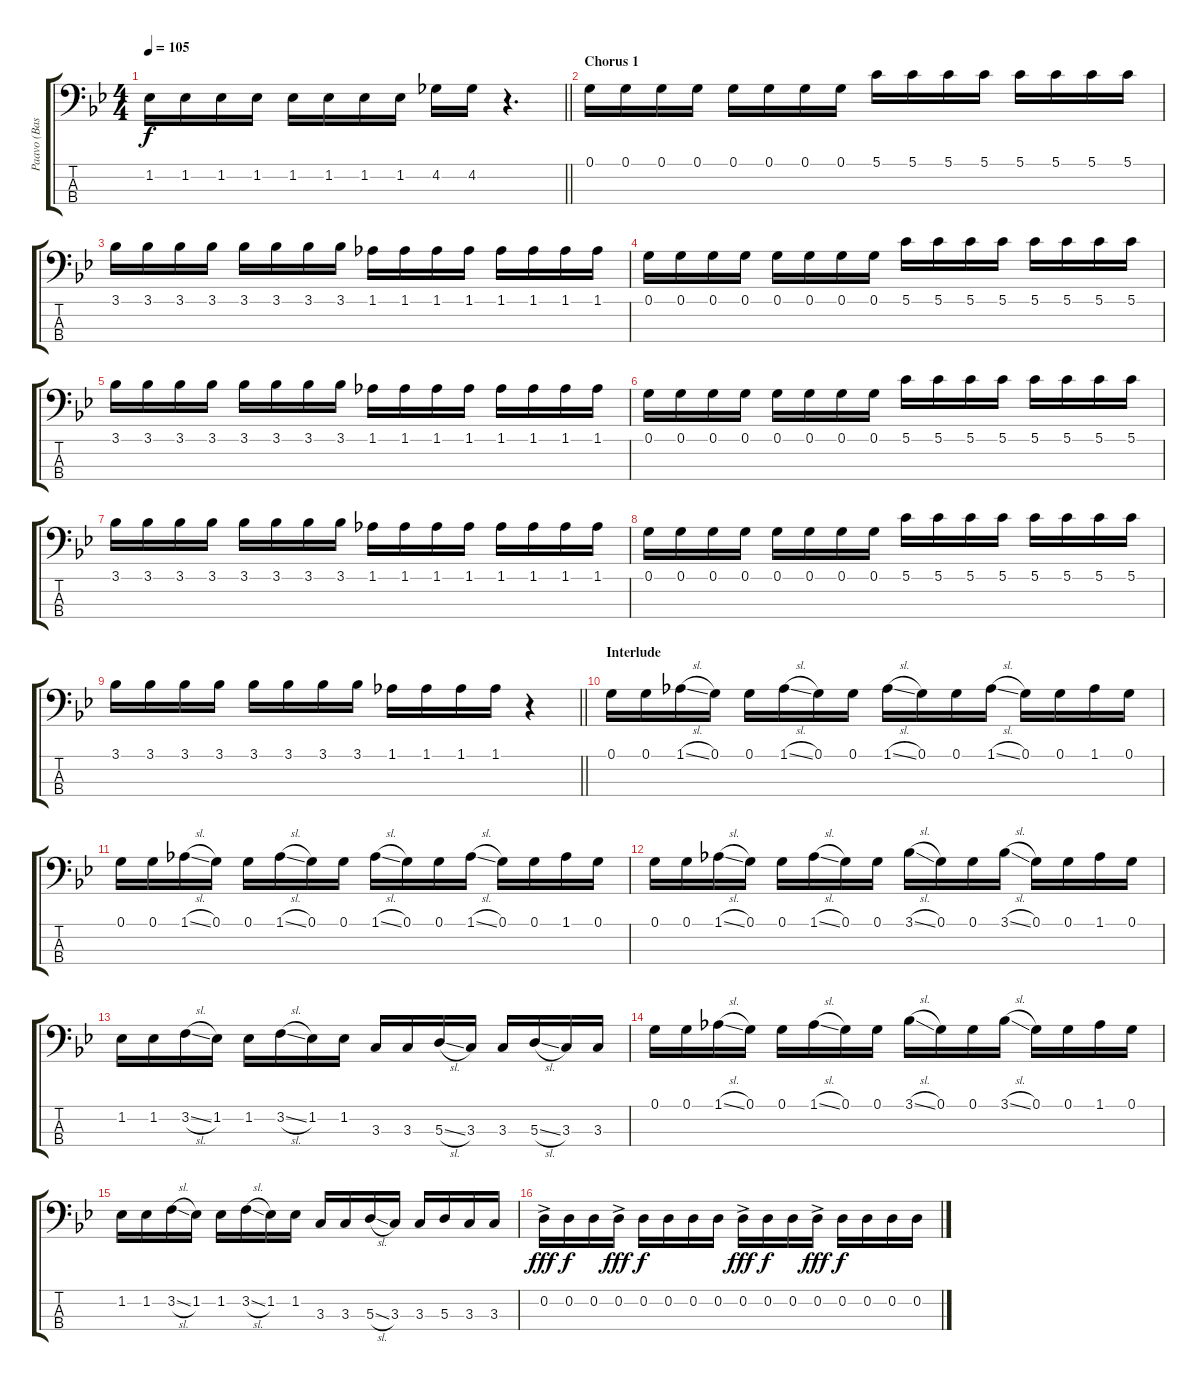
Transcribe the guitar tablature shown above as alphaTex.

\track ("Paavo (Bass Rhythm)" "Paavo (Bas") {instrument distortionguitar}
\staff {score tabs}
\tuning (G2 D2 A1 E1) {hide}
\ts (4 4)
\tempo 105
\clef f4
\barLineRight lightlight
\ks bb
1.2.16{dy f} 1.2.16 1.2.16 1.2.16 1.2.16 1.2.16 1.2.16 1.2.16 4.2.16 4.2.16 r.4{d} |
\section ("" "Chorus 1")
0.1.16 0.1.16 0.1.16 0.1.16 0.1.16 0.1.16 0.1.16 0.1.16 5.1.16 5.1.16 5.1.16 5.1.16 5.1.16 5.1.16 5.1.16 5.1.16 |
3.1.16 3.1.16 3.1.16 3.1.16 3.1.16 3.1.16 3.1.16 3.1.16 1.1.16 1.1.16 1.1.16 1.1.16 1.1.16 1.1.16 1.1.16 1.1.16 |
0.1.16 0.1.16 0.1.16 0.1.16 0.1.16 0.1.16 0.1.16 0.1.16 5.1.16 5.1.16 5.1.16 5.1.16 5.1.16 5.1.16 5.1.16 5.1.16 |
3.1.16 3.1.16 3.1.16 3.1.16 3.1.16 3.1.16 3.1.16 3.1.16 1.1.16 1.1.16 1.1.16 1.1.16 1.1.16 1.1.16 1.1.16 1.1.16 |
0.1.16 0.1.16 0.1.16 0.1.16 0.1.16 0.1.16 0.1.16 0.1.16 5.1.16 5.1.16 5.1.16 5.1.16 5.1.16 5.1.16 5.1.16 5.1.16 |
3.1.16 3.1.16 3.1.16 3.1.16 3.1.16 3.1.16 3.1.16 3.1.16 1.1.16 1.1.16 1.1.16 1.1.16 1.1.16 1.1.16 1.1.16 1.1.16 |
0.1.16 0.1.16 0.1.16 0.1.16 0.1.16 0.1.16 0.1.16 0.1.16 5.1.16 5.1.16 5.1.16 5.1.16 5.1.16 5.1.16 5.1.16 5.1.16 |
\barLineRight lightlight
3.1.16 3.1.16 3.1.16 3.1.16 3.1.16 3.1.16 3.1.16 3.1.16 1.1.16 1.1.16 1.1.16 1.1.16 r.4 |
\section ("" "Interlude")
0.1.16 0.1.16 1.1{sl}.16 0.1.16 0.1.16 1.1{sl}.16 0.1.16 0.1.16 1.1{sl}.16 0.1.16 0.1.16 1.1{sl}.16 0.1.16 0.1.16 1.1.16 0.1.16 |
0.1.16 0.1.16 1.1{sl}.16 0.1.16 0.1.16 1.1{sl}.16 0.1.16 0.1.16 1.1{sl}.16 0.1.16 0.1.16 1.1{sl}.16 0.1.16 0.1.16 1.1.16 0.1.16 |
0.1.16 0.1.16 1.1{sl}.16 0.1.16 0.1.16 1.1{sl}.16 0.1.16 0.1.16 3.1{sl}.16 0.1.16 0.1.16 3.1{sl}.16 0.1.16 0.1.16 1.1.16 0.1.16 |
1.2.16 1.2.16 3.2{sl}.16 1.2.16 1.2.16 3.2{sl}.16 1.2.16 1.2.16 3.3.16 3.3.16 5.3{sl}.16 3.3.16 3.3.16 5.3{sl}.16 3.3.16 3.3.16 |
0.1.16 0.1.16 1.1{sl}.16 0.1.16 0.1.16 1.1{sl}.16 0.1.16 0.1.16 3.1{sl}.16 0.1.16 0.1.16 3.1{sl}.16 0.1.16 0.1.16 1.1.16 0.1.16 |
1.2.16 1.2.16 3.2{sl}.16 1.2.16 1.2.16 3.2{sl}.16 1.2.16 1.2.16 3.3.16 3.3.16 5.3{sl}.16 3.3.16 3.3.16 5.3.16 3.3.16 3.3.16 |
0.2{ac}.16{dy fff} 0.2.16{dy f} 0.2.16 0.2{ac}.16{dy fff} 0.2.16{dy f} 0.2.16 0.2.16 0.2.16 0.2{ac}.16{dy fff} 0.2.16{dy f} 0.2.16 0.2{ac}.16{dy fff} 0.2.16{dy f} 0.2.16 0.2.16 0.2.16
